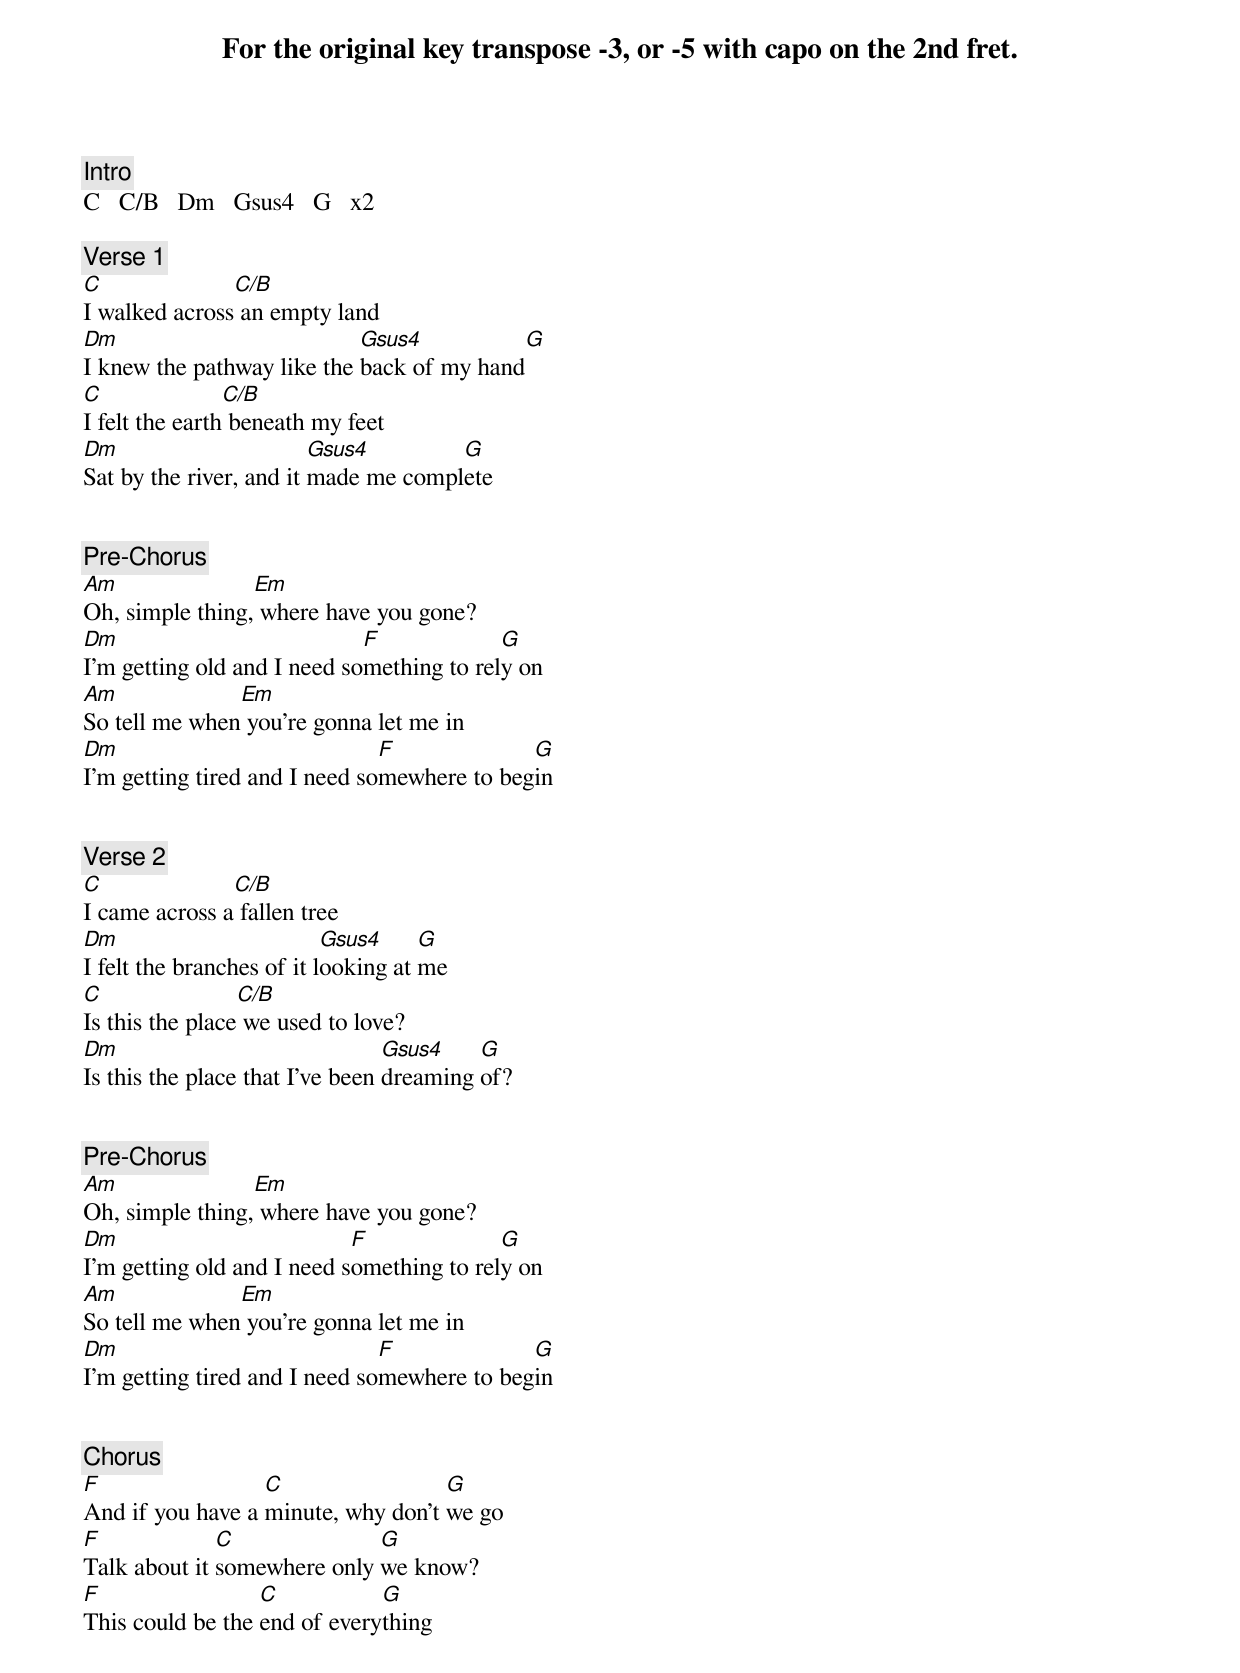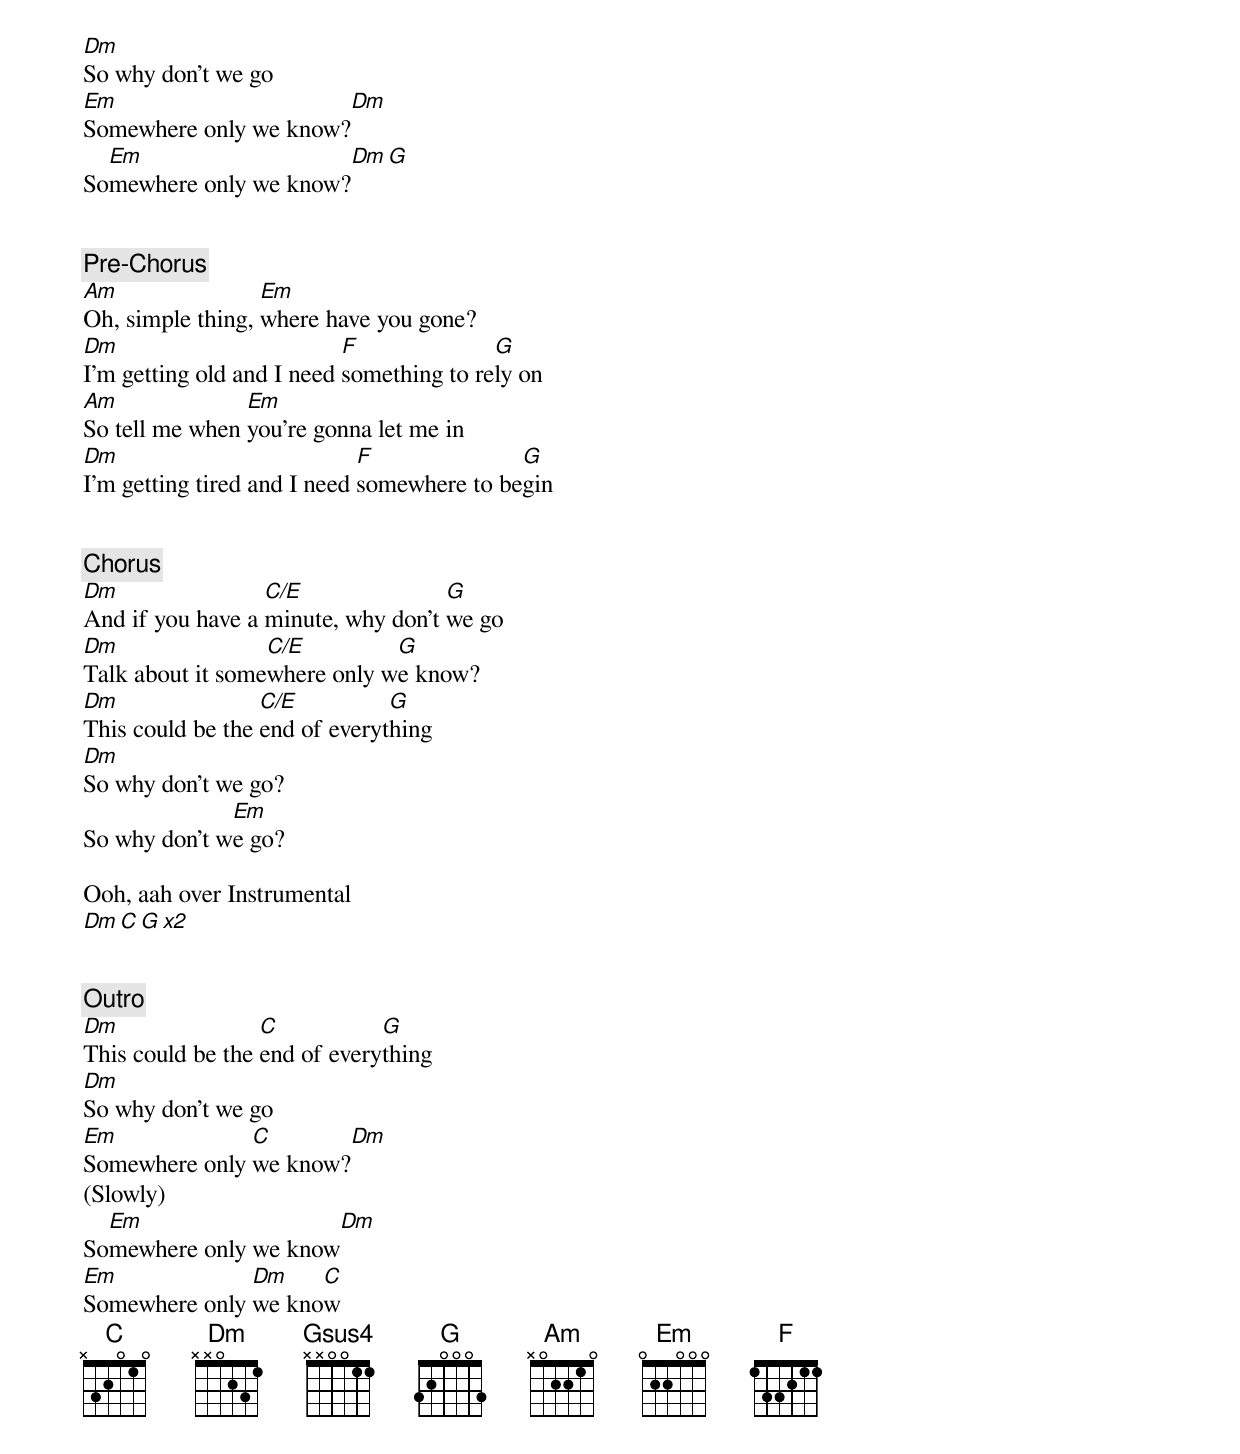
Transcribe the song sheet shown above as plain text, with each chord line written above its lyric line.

For the original key transpose -3, or -5 with capo on the 2nd fret.


[Intro]
C   C/B   Dm   Gsus4   G   x2

[Verse 1]
C              C/B
I walked across an empty land
Dm                          Gsus4          G
I knew the pathway like the back of my hand
C               C/B
I felt the earth beneath my feet
Dm                       Gsus4        G
Sat by the river, and it made me complete


[Pre-Chorus]
Am               Em
Oh, simple thing, where have you gone?
Dm                           F             G
I'm getting old and I need something to rely on
Am             Em
So tell me when you're gonna let me in
Dm                             F             G
I'm getting tired and I need somewhere to begin


[Verse 2]
C              C/B
I came across a fallen tree
Dm                         Gsus4     G
I felt the branches of it looking at me
C                C/B
Is this the place we used to love?
Dm                               Gsus4    G
Is this the place that I've been dreaming of?


[Pre-Chorus]
Am               Em
Oh, simple thing, where have you gone?
Dm                          F              G
I'm getting old and I need something to rely on
Am             Em
So tell me when you're gonna let me in
Dm                             F             G
I'm getting tired and I need somewhere to begin


[Chorus]
F                 C                 G
And if you have a minute, why don't we go
F             C              G
Talk about it somewhere only we know?
F                 C           G
This could be the end of everything
Dm
So why don't we go
Em                     Dm
Somewhere only we know?
  Em                   Dm    G
Somewhere only we know?


[Pre-Chorus]
Am                Em
Oh, simple thing, where have you gone?
Dm                         F              G
I'm getting old and I need something to rely on
Am              Em
So tell me when you're gonna let me in
Dm                           F              G
I'm getting tired and I need somewhere to begin


[Chorus]
Dm                C/E               G
And if you have a minute, why don't we go
Dm                C/E         G
Talk about it somewhere only we know?
Dm                C/E          G
This could be the end of everything
Dm
So why don't we go?
              Em
So why don't we go?

Ooh, aah over Instrumental
Dm    C  G  x2


[Outro]
Dm                C           G
This could be the end of everything
Dm
So why don't we go
Em             C       Dm
Somewhere only we know?
(Slowly)
  Em                  Dm
Somewhere only we know
Em             Dm    C
Somewhere only we know
